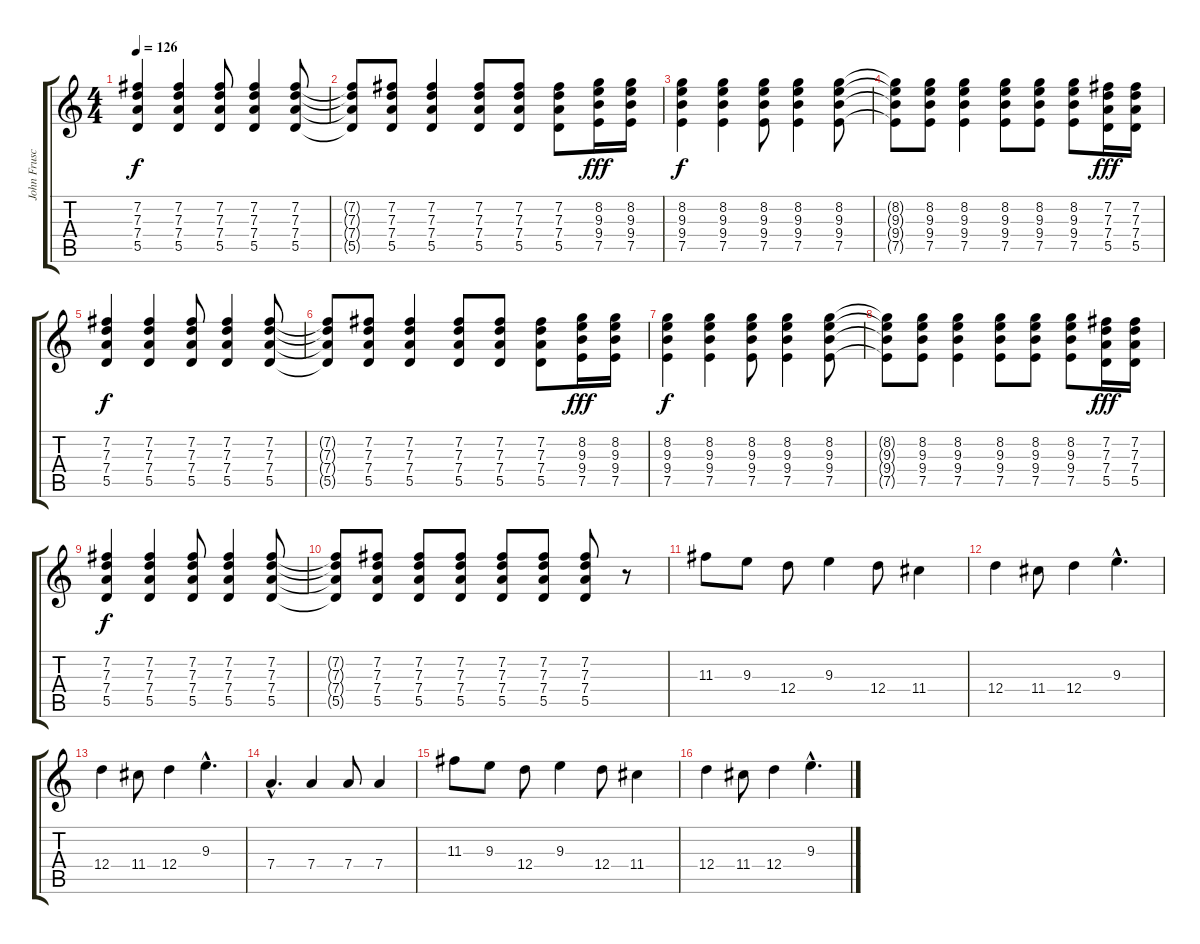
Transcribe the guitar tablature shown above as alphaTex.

\track ("John Frusciante" "John Frusc") {instrument electricguitarjazz}
\staff {score tabs}
\tuning (E4 B3 G3 D3 A2 E2) {hide}
\ts (4 4)
\tempo 126
\clef g2
\ks c
(7.2 7.3 7.4 5.5).4{dy f} (7.2 7.3 7.4 5.5).4 (7.2 7.3 7.4 5.5).8 (7.2 7.3 7.4 5.5).4 (7.2 7.3 7.4 5.5).8 |
(7.2{t} 7.3{t} 7.4{t} 5.5{t}).8 (7.2 7.3 7.4 5.5).8 (7.2 7.3 7.4 5.5).4 (7.2 7.3 7.4 5.5).8 (7.2 7.3 7.4 5.5).8 (7.2 7.3 7.4 5.5).8 (8.2 9.3 9.4 7.5).16{dy fff} (8.2 9.3 9.4 7.5).16 |
(8.2 9.3 9.4 7.5).4{dy f} (8.2 9.3 9.4 7.5).4 (8.2 9.3 9.4 7.5).8 (8.2 9.3 9.4 7.5).4 (8.2 9.3 9.4 7.5).8 |
(8.2{t} 9.3{t} 9.4{t} 7.5{t}).8 (8.2 9.3 9.4 7.5).8 (8.2 9.3 9.4 7.5).4 (8.2 9.3 9.4 7.5).8 (8.2 9.3 9.4 7.5).8 (8.2 9.3 9.4 7.5).8 (7.2 7.3 7.4 5.5).16{dy fff} (7.2 7.3 7.4 5.5).16 |
(7.2 7.3 7.4 5.5).4{dy f} (7.2 7.3 7.4 5.5).4 (7.2 7.3 7.4 5.5).8 (7.2 7.3 7.4 5.5).4 (7.2 7.3 7.4 5.5).8 |
(7.2{t} 7.3{t} 7.4{t} 5.5{t}).8 (7.2 7.3 7.4 5.5).8 (7.2 7.3 7.4 5.5).4 (7.2 7.3 7.4 5.5).8 (7.2 7.3 7.4 5.5).8 (7.2 7.3 7.4 5.5).8 (8.2 9.3 9.4 7.5).16{dy fff} (8.2 9.3 9.4 7.5).16 |
(8.2 9.3 9.4 7.5).4{dy f} (8.2 9.3 9.4 7.5).4 (8.2 9.3 9.4 7.5).8 (8.2 9.3 9.4 7.5).4 (8.2 9.3 9.4 7.5).8 |
(8.2{t} 9.3{t} 9.4{t} 7.5{t}).8 (8.2 9.3 9.4 7.5).8 (8.2 9.3 9.4 7.5).4 (8.2 9.3 9.4 7.5).8 (8.2 9.3 9.4 7.5).8 (8.2 9.3 9.4 7.5).8 (7.2 7.3 7.4 5.5).16{dy fff} (7.2 7.3 7.4 5.5).16 |
(7.2 7.3 7.4 5.5).4{dy f} (7.2 7.3 7.4 5.5).4 (7.2 7.3 7.4 5.5).8 (7.2 7.3 7.4 5.5).4 (7.2 7.3 7.4 5.5).8 |
(7.2{t} 7.3{t} 7.4{t} 5.5{t}).8 (7.2 7.3 7.4 5.5).8 (7.2 7.3 7.4 5.5).8 (7.2 7.3 7.4 5.5).8 (7.2 7.3 7.4 5.5).8 (7.2 7.3 7.4 5.5).8 (7.2 7.3 7.4 5.5).8 r.8 |
11.3.8 9.3.8 12.4.8 9.3.4 12.4.8 11.4.4 |
12.4.4 11.4.8 12.4.4 9.3{hac}.4{d} |
12.4.4 11.4.8 12.4.4 9.3{hac}.4{d} |
7.4{hac}.4{d} 7.4.4 7.4.8 7.4.4 |
11.3.8 9.3.8 12.4.8 9.3.4 12.4.8 11.4.4 |
12.4.4 11.4.8 12.4.4 9.3{hac}.4{d}
